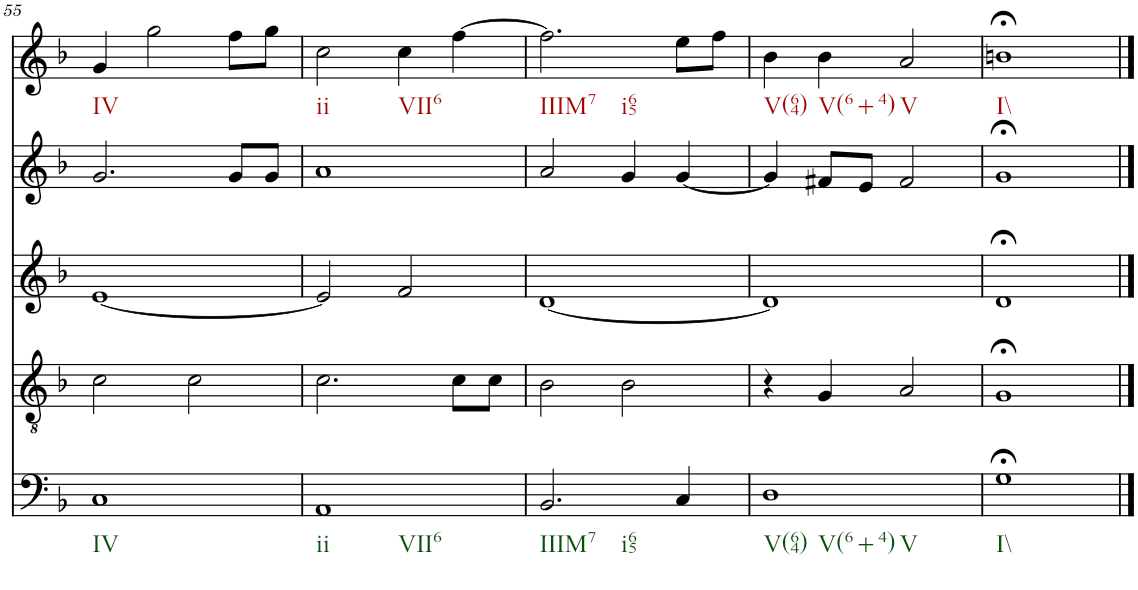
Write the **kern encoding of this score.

**kern	**kern	**kern	**kern	**kern
*part5	*part4	*part3	*part2	*part1
*staff5	*staff4	*staff3	*staff2	*staff1
*I"vox	*I"vox	*I"vox	*I"vox	*I"vox
!!LO:PB:g=z
*clefF4	*clefGv2	*clefG2	*clefG2	*clefG2
*k[b-]	*k[b-]	*k[b-]	*k[b-]	*k[b-]
*M4/4	*M4/4	*M4/4	*M4/4	*M4/4
=55	=55	=55	=55	=55
1C	2c\	[1e	2.g/	4g/
.	.	.	.	2gg\
.	2c\	.	.	.
.	.	.	8g/L	8ff\L
.	.	.	8g/J	8gg\J
=56	=56	=56	=56	=56
1AA	2.c\	2e/]	1a	2cc\
.	.	2f/	.	4cc\
.	8c\L	.	.	[4ff\
.	8c\J	.	.	.
=57	=57	=57	=57	=57
2.BB-/	2B-\	[1d	2a/	2.ff\]
.	2B-\	.	4g/	.
4C/	.	.	[4g/	8ee\L
.	.	.	.	8ff\J
=58	=58	=58	=58	=58
1D	4r	1d]	4g/]	4b-\
.	4G/	.	8f#X/L	4b-\
.	.	.	8e/J	.
.	2A/	.	2f#/	2a/
=59	=59	=59	=59	=59
1G;<	1G;<	1d;<	1g;<	1bn;<
==	==	==	==	==
*-	*-	*-	*-	*-
